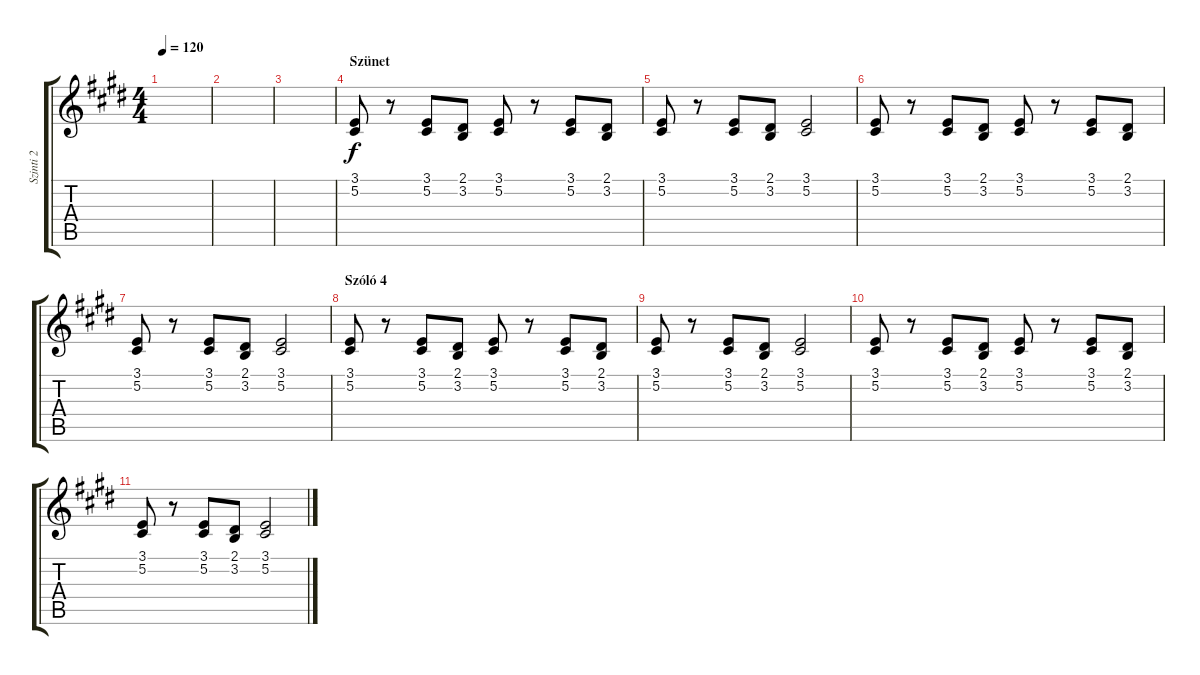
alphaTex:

\track ("Szinti 2" "Szinti 2") {instrument frenchhorn}
\staff {score tabs}
\tuning (Db4 Ab3 E3 B2 Gb2 Db2) {hide}
\ts (4 4)
\tempo 120
\clef g2
\ks c#minor
|
|
|
\section ("" "Szünet")
(3.1 5.2).8 r.8 (3.1 5.2).8 (2.1 3.2).8 (3.1 5.2).8 r.8 (3.1 5.2).8 (2.1 3.2).8 |
(3.1 5.2).8 r.8 (3.1 5.2).8 (2.1 3.2).8 (3.1 5.2).2 |
(3.1 5.2).8 r.8 (3.1 5.2).8 (2.1 3.2).8 (3.1 5.2).8 r.8 (3.1 5.2).8 (2.1 3.2).8 |
(3.1 5.2).8 r.8 (3.1 5.2).8 (2.1 3.2).8 (3.1 5.2).2 |
\section ("" "Szóló 4")
(3.1 5.2).8 r.8 (3.1 5.2).8 (2.1 3.2).8 (3.1 5.2).8 r.8 (3.1 5.2).8 (2.1 3.2).8 |
(3.1 5.2).8 r.8 (3.1 5.2).8 (2.1 3.2).8 (3.1 5.2).2 |
(3.1 5.2).8 r.8 (3.1 5.2).8 (2.1 3.2).8 (3.1 5.2).8 r.8 (3.1 5.2).8 (2.1 3.2).8 |
(3.1 5.2).8 r.8 (3.1 5.2).8 (2.1 3.2).8 (3.1 5.2).2
